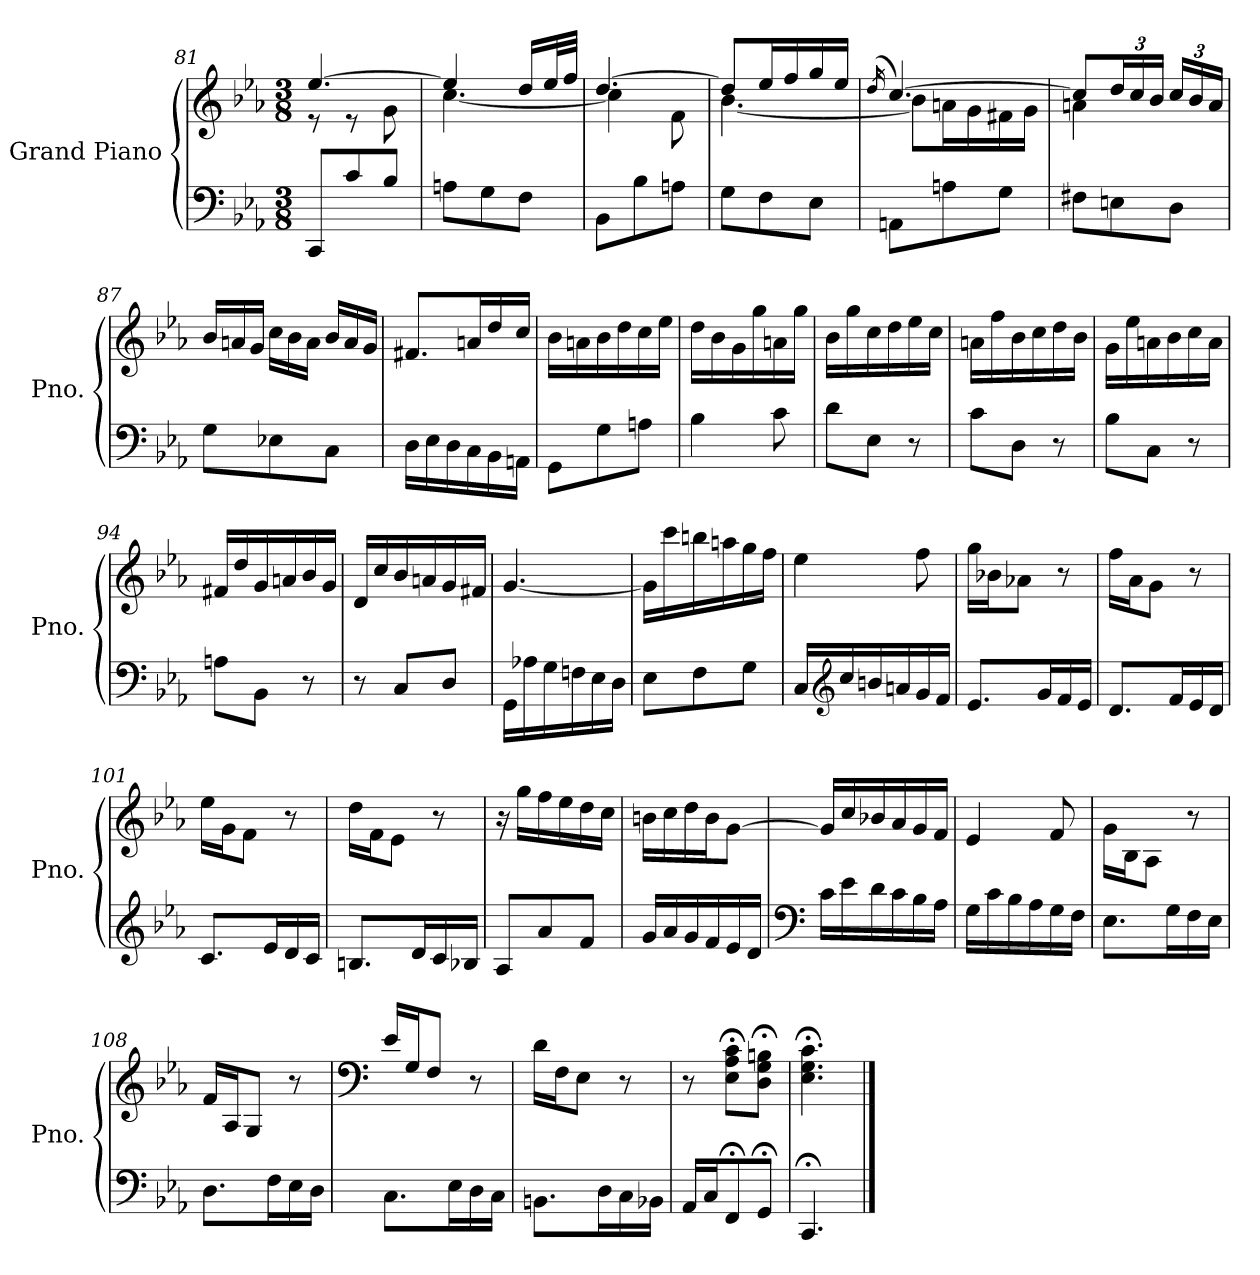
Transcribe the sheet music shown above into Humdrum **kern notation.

**kern	**kern
*part1	*part1
*staff2	*staff1
*I"Grand Piano	*
*I'Pno.	*
*clefF4	*clefG2
*k[b-e-a-]	*k[b-e-a-]
*M3/8	*M3/8
=81	=81
*	*^
8CC/L	[4.ee-/	8r
8c/	.	8r
8B-/J	.	8g\
=82	=82	=82
8An\L	4ee-/]	[4.cc\
8G\	.	.
8F\J	16dd/LL	.
.	32ee-/L	.
.	32ff/JJJ	.
=83	=83	=83
8BB-\L	[4.dd/	4cc\]
8B-\	.	.
8An\J	.	8f\
=84	=84	=84
8G\L	8dd/L]	[4.b-\
8F\	16ee-/L	.
.	16ff/	.
8E-\J	16gg/	.
.	16ee-/JJ	.
=85	=85	=85
.	(>16qdd/	.
8AAn\L	[4.cc/)	8b-\L]
8An\	.	16an\L
.	.	16g\
8G\J	.	16f#X\
.	.	16g\JJ
!!LO:LB:g=z	!!
=86	=86	=86
8F#X\L	8cc/L]	4an\
*	*Xbrackettup	*
8En\	24dd/L	.
.	24cc/	.
.	24b-/JJ	.
8D\J	24cc/LL	8ryy
.	24b-/	.
.	24a/JJ	.
*	*v	*v
=87	=87
*	*Xtuplet
8G\L	24b-/LL
.	24an/
.	24g/JJ
8E-X\	24cc\LL
.	24b-\
.	24a\JJ
8C\J	24b-/LL
.	24a/
.	24g/JJ
=88	=88
16D\LL	8.f#X/L
16E-\	.
16D\	.
16C\	16an/L
16BB-\	16dd/
16AAn\JJ	16cc/JJ
=89	=89
8GG\L	16b-\LL
.	16an\
8G\	16b-\
.	16dd\
8An\J	16cc\
.	16ee-\JJ
=90	=90
4B-\	16dd\LL
.	16b-\
.	16g\
.	16gg\
8c\	16an\
.	16gg\JJ
=91	=91
8d\L	16b-\LL
.	16gg\
8E-\J	16cc\
.	16dd\
8r	16ee-\
.	16cc\JJ
!!LO:LB:g=z
=92	=92
8c\L	16an\LL
.	16ff\
8D\J	16b-\
.	16cc\
8r	16dd\
.	16b-\JJ
=93	=93
8B-\L	16g\LL
.	16ee-\
8C\J	16an\
.	16b-\
8r	16cc\
.	16a\JJ
=94	=94
8An\L	16f#X/LL
.	16dd/
8BB-\J	16g/
.	16an/
8r	16b-/
.	16g/JJ
=95	=95
8r	16d/LL
.	16cc/
8C/L	16b-/
.	16an/
8D/J	16g/
.	16f#X/JJ
=96	=96
16GG\LL	[4.g/
16A-X\	.
16G\	.
16Fn\	.
16E-\	.
16D\JJ	.
=97	=97
8E-\L	16g\LL]
.	16ccc\
8F\	16bbn\
.	16aan\
8G\J	16gg\
.	16ff\JJ
=98	=98
16C/LL	4ee-\
*clefG2	*
16cc/	.
16bn/	.
16an/	.
16g/	8ff\
16f/JJ	.
!!LO:LB:g=z
=99	=99
8.e-/L	16gg\LL
.	16b-X\J
.	8a-X\J
16g/L	.
16f/	8r
16e-/JJ	.
=100	=100
8.d/L	16ff\LL
.	16a-\J
.	8g\J
16f/L	.
16e-/	8r
16d/JJ	.
=101	=101
8.c/L	16ee-\LL
.	16g\J
.	8f\J
16e-/L	.
16d/	8r
16c/JJ	.
=102	=102
8.Bn/L	16dd\LL
.	16f\J
.	8e-\J
16d/L	.
16c/	8r
16B-X/JJ	.
=103	=103
8A-/L	16r
.	16gg\LL
8a-/	16ff\
.	16ee-\
8f/J	16dd\
.	16cc\JJ
=104	=104
16g/LL	16bn\LL
16a-/	16cc\
16g/	16dd\
16f/	16b\J
16e-/	[8g\J
16d/JJ	.
=105	=105
*clefF4	*
16c\LL	16g/LL]
16e-\	16cc/
16d\	16b-X/
16c\	16a-/
16B-\	16g/
16A-\JJ	16f/JJ
!!LO:LB:g=z
=106	=106
16G\LL	4e-/
16c\	.
16B-\	.
16A-\	.
16G\	8f/
16F\JJ	.
=107	=107
8.E-\L	16g\LL
.	16B-\J
.	8A-\J
16G\L	.
16F\	8r
16E-\JJ	.
=108	=108
8.D\L	16f/LL
.	16A-/J
.	8G/J
16F\L	.
16E-\	8r
16D\JJ	.
=109	=109
*	*clefF4
8.C\L	16e-/LL
.	16G/J
.	8F/J
16E-\L	.
16D\	8r
16C\JJ	.
=110	=110
8.BBn\L	16d\LL
.	16F\J
.	8E-\J
16D\L	.
16C\	8r
16BB-X\JJ	.
=111	=111
16AA-/LL	8r
16C/J	.
8FF;</	8E-\;< 8A-\;< 8c\;<L
8GG;</J	8D\;< 8G\;< 8Bn\;<J
=112	=112
4.CC;</	4.E-\;< 4.G\;< 4.c\;<
==	==
*-	*-
